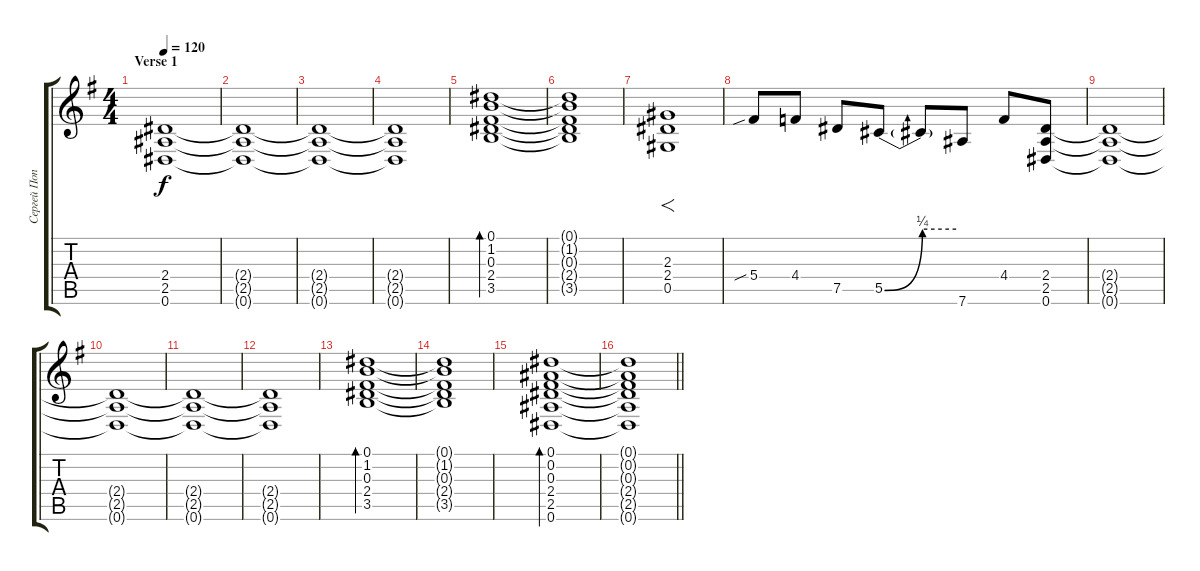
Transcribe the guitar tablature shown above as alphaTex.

\track ("Сергей Попов" "Сергей Поп") {instrument distortionguitar}
\staff {score tabs}
\tuning (Eb4 Bb3 Gb3 Db3 Ab2 Eb2) {hide}
\ts (4 4)
\section ("" "Verse 1")
\tempo 120
\clef g2
\ks g
(2.4 2.5 0.6).1{dy f} |
(2.4{t} 2.5{t} 0.6{t}).1 |
(2.4{t} 2.5{t} 0.6{t}).1 |
(2.4{t} 2.5{t} 0.6{t}).1 |
(0.1 1.2 0.3 2.4 3.5).1{bd 120 instrument distortionguitar} |
(0.1{t} 1.2{t} 0.3{t} 2.4{t} 3.5{t}).1 |
(2.3 2.4 0.5).1{f instrument distortionguitar} |
5.4{sib}.8 4.4.8 7.5.8 5.5{be (bend 0 0 60 1)}.8 5.5{be (hold 0 1 60 1) t}.8 7.6.8 4.4.8 (2.4 2.5 0.6).8 |
(2.4{t} 2.5{t} 0.6{t}).1 |
(2.4{t} 2.5{t} 0.6{t}).1 |
(2.4{t} 2.5{t} 0.6{t}).1 |
(2.4{t} 2.5{t} 0.6{t}).1 |
(0.1 1.2 0.3 2.4 3.5).1{bd 120 instrument distortionguitar} |
(0.1{t} 1.2{t} 0.3{t} 2.4{t} 3.5{t}).1 |
(0.1 0.2 0.3 2.4 2.5 0.6).1{bd 120} |
\barLineRight lightlight
(0.1{t} 0.2{t} 0.3{t} 2.4{t} 2.5{t} 0.6{t}).1
